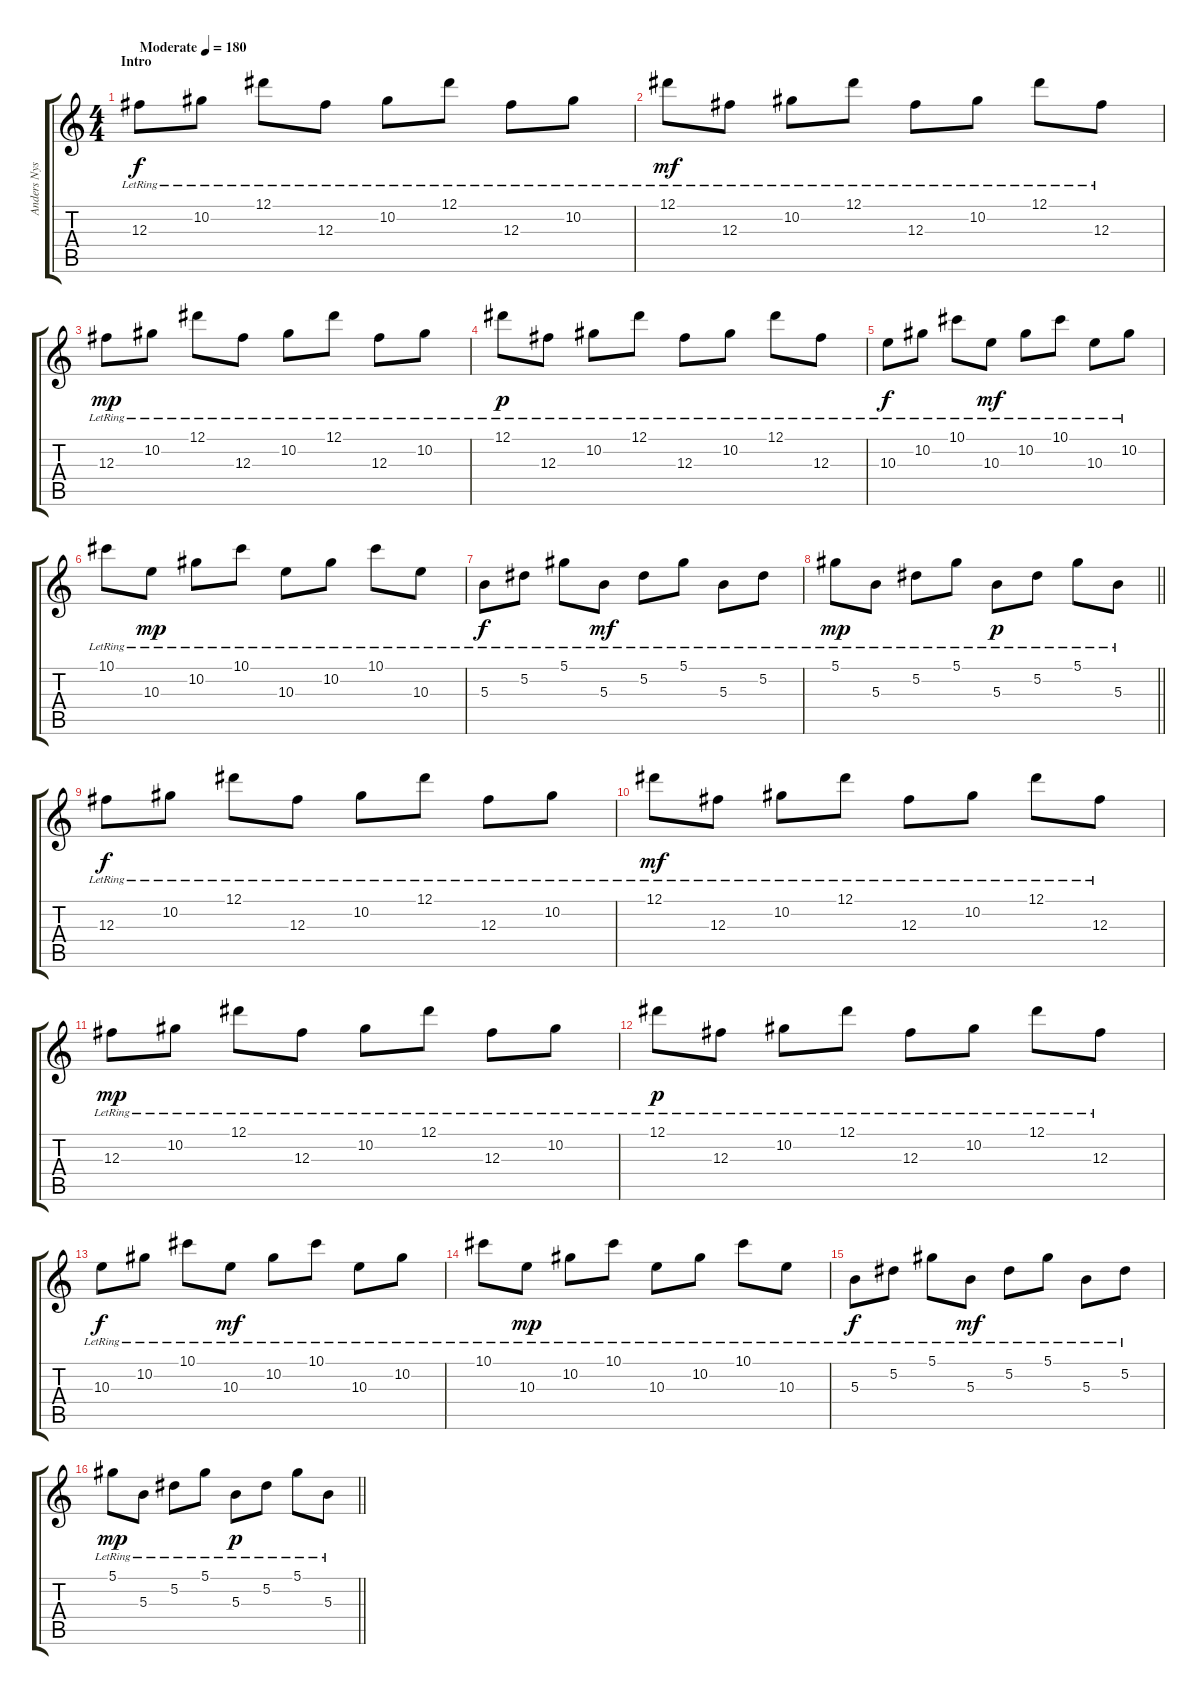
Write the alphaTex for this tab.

\track ("Anders Nyström" "Anders Nys") {instrument electricguitarjazz}
\staff {score tabs}
\tuning (Eb4 Bb3 Gb3 Db3 Ab2 Eb2) {hide}
\ts (4 4)
\section ("" "Intro")
\tempo (180 "Moderate")
\clef g2
\ks c
12.3{lr}.8{dy f instrument electricguitarjazz} 10.2{lr}.8 12.1{lr}.8 12.3{lr}.8 10.2{lr}.8 12.1{lr}.8 12.3{lr}.8 10.2{lr}.8 |
12.1{lr}.8{dy mf} 12.3{lr}.8 10.2{lr}.8 12.1{lr}.8 12.3{lr}.8 10.2{lr}.8 12.1{lr}.8 12.3{lr}.8 |
12.3{lr}.8{dy mp} 10.2{lr}.8 12.1{lr}.8 12.3{lr}.8 10.2{lr}.8 12.1{lr}.8 12.3{lr}.8 10.2{lr}.8 |
12.1{lr}.8{dy p} 12.3{lr}.8 10.2{lr}.8 12.1{lr}.8 12.3{lr}.8 10.2{lr}.8 12.1{lr}.8 12.3{lr}.8 |
10.3{lr}.8{dy f} 10.2{lr}.8 10.1{lr}.8 10.3{lr}.8{dy mf} 10.2{lr}.8 10.1{lr}.8 10.3{lr}.8 10.2{lr}.8 |
10.1{lr}.8 10.3{lr}.8{dy mp} 10.2{lr}.8 10.1{lr}.8 10.3{lr}.8 10.2{lr}.8 10.1{lr}.8 10.3{lr}.8 |
5.3{lr}.8{dy f} 5.2{lr}.8 5.1{lr}.8 5.3{lr}.8{dy mf} 5.2{lr}.8 5.1{lr}.8 5.3{lr}.8 5.2{lr}.8 |
\barLineRight lightlight
5.1{lr}.8{dy mp} 5.3{lr}.8 5.2{lr}.8 5.1{lr}.8 5.3{lr}.8{dy p} 5.2{lr}.8 5.1{lr}.8 5.3{lr}.8 |
12.3{lr}.8{dy f} 10.2{lr}.8 12.1{lr}.8 12.3{lr}.8 10.2{lr}.8 12.1{lr}.8 12.3{lr}.8 10.2{lr}.8 |
12.1{lr}.8{dy mf} 12.3{lr}.8 10.2{lr}.8 12.1{lr}.8 12.3{lr}.8 10.2{lr}.8 12.1{lr}.8 12.3{lr}.8 |
12.3{lr}.8{dy mp} 10.2{lr}.8 12.1{lr}.8 12.3{lr}.8 10.2{lr}.8 12.1{lr}.8 12.3{lr}.8 10.2{lr}.8 |
12.1{lr}.8{dy p} 12.3{lr}.8 10.2{lr}.8 12.1{lr}.8 12.3{lr}.8 10.2{lr}.8 12.1{lr}.8 12.3{lr}.8 |
10.3{lr}.8{dy f} 10.2{lr}.8 10.1{lr}.8 10.3{lr}.8{dy mf} 10.2{lr}.8 10.1{lr}.8 10.3{lr}.8 10.2{lr}.8 |
10.1{lr}.8 10.3{lr}.8{dy mp} 10.2{lr}.8 10.1{lr}.8 10.3{lr}.8 10.2{lr}.8 10.1{lr}.8 10.3{lr}.8 |
5.3{lr}.8{dy f} 5.2{lr}.8 5.1{lr}.8 5.3{lr}.8{dy mf} 5.2{lr}.8 5.1{lr}.8 5.3{lr}.8 5.2{lr}.8 |
\barLineRight lightlight
5.1{lr}.8{dy mp} 5.3{lr}.8 5.2{lr}.8 5.1{lr}.8 5.3{lr}.8{dy p} 5.2{lr}.8 5.1{lr}.8 5.3{lr}.8
